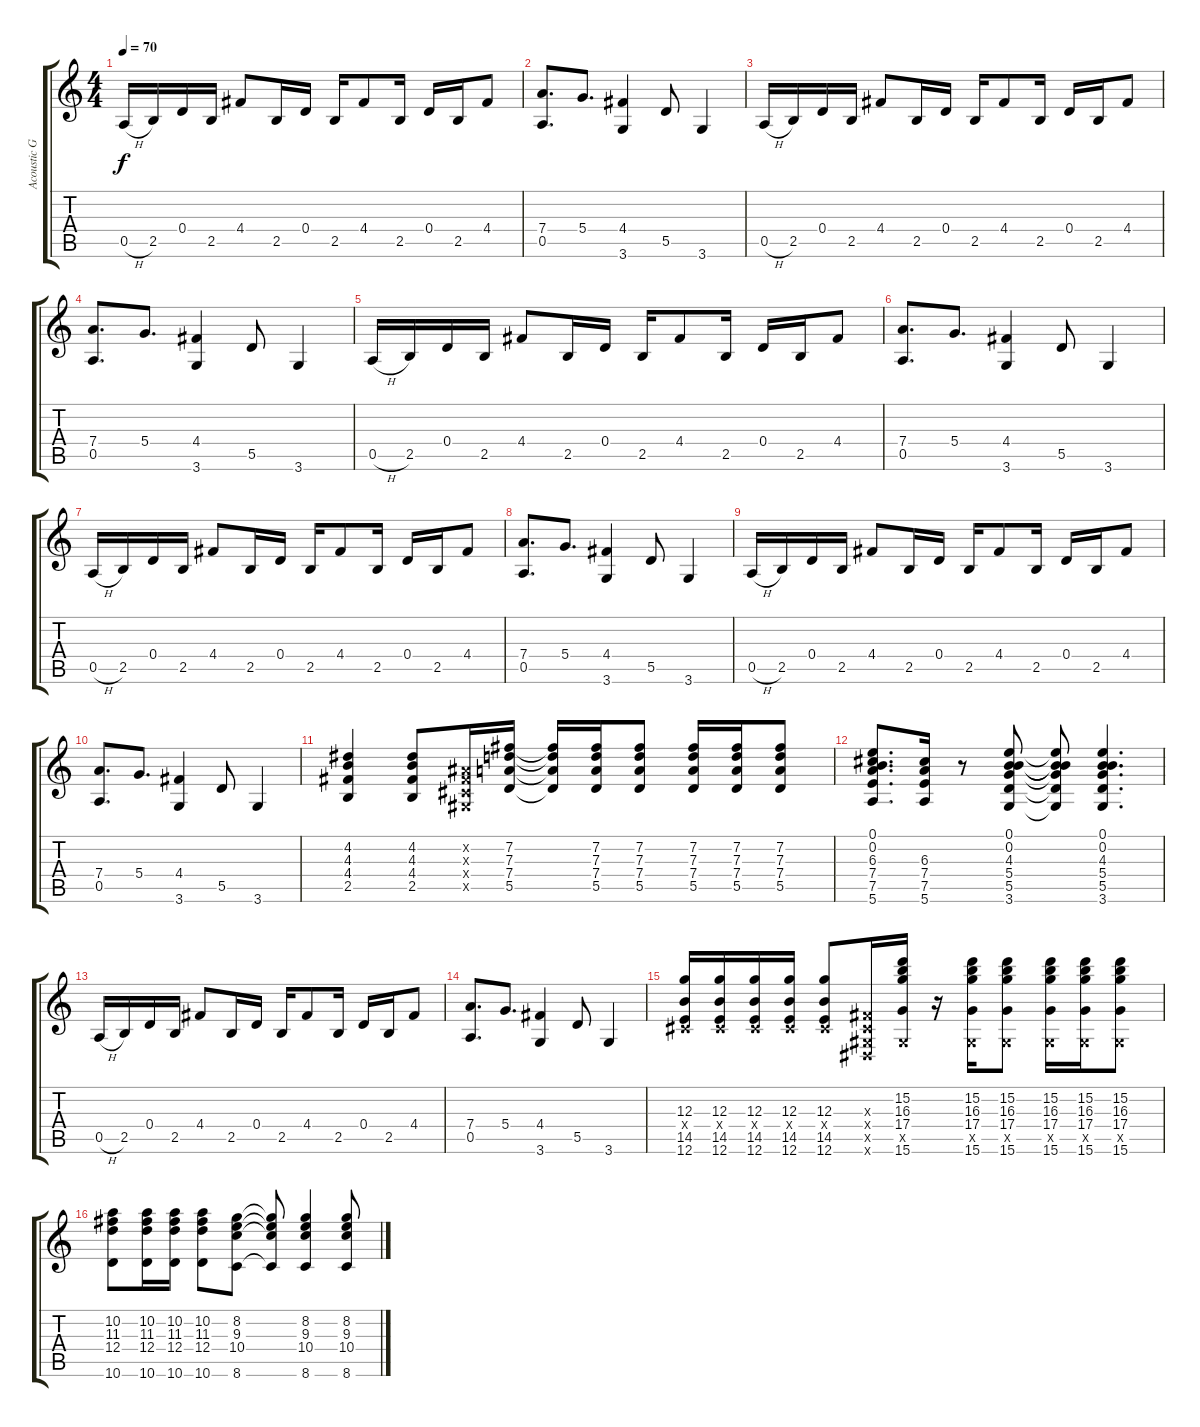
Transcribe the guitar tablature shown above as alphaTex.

\track ("Acoustic Guitar" "Acoustic G") {instrument acousticguitarsteel}
\staff {score tabs}
\tuning (E4 B3 G3 D3 A2 E2) {hide}
\ts (4 4)
\tempo 70
\clef g2
\ks c
0.5{h}.16{dy f} 2.5.16 0.4.16 2.5.16 4.4.8 2.5.16 0.4.16 2.5.16 4.4.8 2.5.16 0.4.16 2.5.16 4.4.8 |
(7.4 0.5).8{d} 5.4.8{d} (4.4 3.6).4 5.5.8 3.6.4 |
0.5{h}.16 2.5.16 0.4.16 2.5.16 4.4.8 2.5.16 0.4.16 2.5.16 4.4.8 2.5.16 0.4.16 2.5.16 4.4.8 |
(7.4 0.5).8{d} 5.4.8{d} (4.4 3.6).4 5.5.8 3.6.4 |
0.5{h}.16 2.5.16 0.4.16 2.5.16 4.4.8 2.5.16 0.4.16 2.5.16 4.4.8 2.5.16 0.4.16 2.5.16 4.4.8 |
(7.4 0.5).8{d} 5.4.8{d} (4.4 3.6).4 5.5.8 3.6.4 |
0.5{h}.16 2.5.16 0.4.16 2.5.16 4.4.8 2.5.16 0.4.16 2.5.16 4.4.8 2.5.16 0.4.16 2.5.16 4.4.8 |
(7.4 0.5).8{d} 5.4.8{d} (4.4 3.6).4 5.5.8 3.6.4 |
0.5{h}.16 2.5.16 0.4.16 2.5.16 4.4.8 2.5.16 0.4.16 2.5.16 4.4.8 2.5.16 0.4.16 2.5.16 4.4.8 |
(7.4 0.5).8{d} 5.4.8{d} (4.4 3.6).4 5.5.8 3.6.4 |
(4.2 4.3 4.4 2.5).4 (4.2 4.3 4.4 2.5).8 (-1.2{x} -1.3{x} -1.4{x} -1.5{x}).16 (7.2 7.3 7.4 5.5).16 (7.2{t} 7.3{t} 7.4{t} 5.5{t}).16 (7.2 7.3 7.4 5.5).16 (7.2 7.3 7.4 5.5).8 (7.2 7.3 7.4 5.5).16 (7.2 7.3 7.4 5.5).16 (7.2 7.3 7.4 5.5).8 |
(0.1 0.2 6.3 7.4 7.5 5.6).8{d} (6.3 7.4 7.5 5.6).16 r.8 (0.1 0.2 4.3 5.4 5.5 3.6).8 (0.1{t} 0.2{t} 4.3{t} 5.4{t} 5.5{t} 3.6{t}).8 (0.1 0.2 4.3 5.4 5.5 3.6).4{d} |
0.5{h}.16 2.5.16 0.4.16 2.5.16 4.4.8 2.5.16 0.4.16 2.5.16 4.4.8 2.5.16 0.4.16 2.5.16 4.4.8 |
(7.4 0.5).8{d} 5.4.8{d} (4.4 3.6).4 5.5.8 3.6.4 |
(12.3 -1.4{x} 14.5 12.6).16 (12.3 -1.4{x} 14.5 12.6).16 (12.3 -1.4{x} 14.5 12.6).16 (12.3 -1.4{x} 14.5 12.6).16 (12.3 -1.4{x} 14.5 12.6).8 (-1.3{x} -1.4{x} -1.5{x} -1.6{x}).16 (15.2 16.3 17.4 -1.5{x} 15.6).16 r.16 (15.2 16.3 17.4 -1.5{x} 15.6).16 (15.2 16.3 17.4 -1.5{x} 15.6).8 (15.2 16.3 17.4 -1.5{x} 15.6).16 (15.2 16.3 17.4 -1.5{x} 15.6).16 (15.2 16.3 17.4 -1.5{x} 15.6).8 |
(10.2 11.3 12.4 10.6).8 (10.2 11.3 12.4 10.6).16 (10.2 11.3 12.4 10.6).16 (10.2 11.3 12.4 10.6).8 (8.2 9.3 10.4 8.6).8 (8.2{t} 9.3{t} 10.4{t} 8.6{t}).8 (8.2 9.3 10.4 8.6).4 (8.2 9.3 10.4 8.6).8
